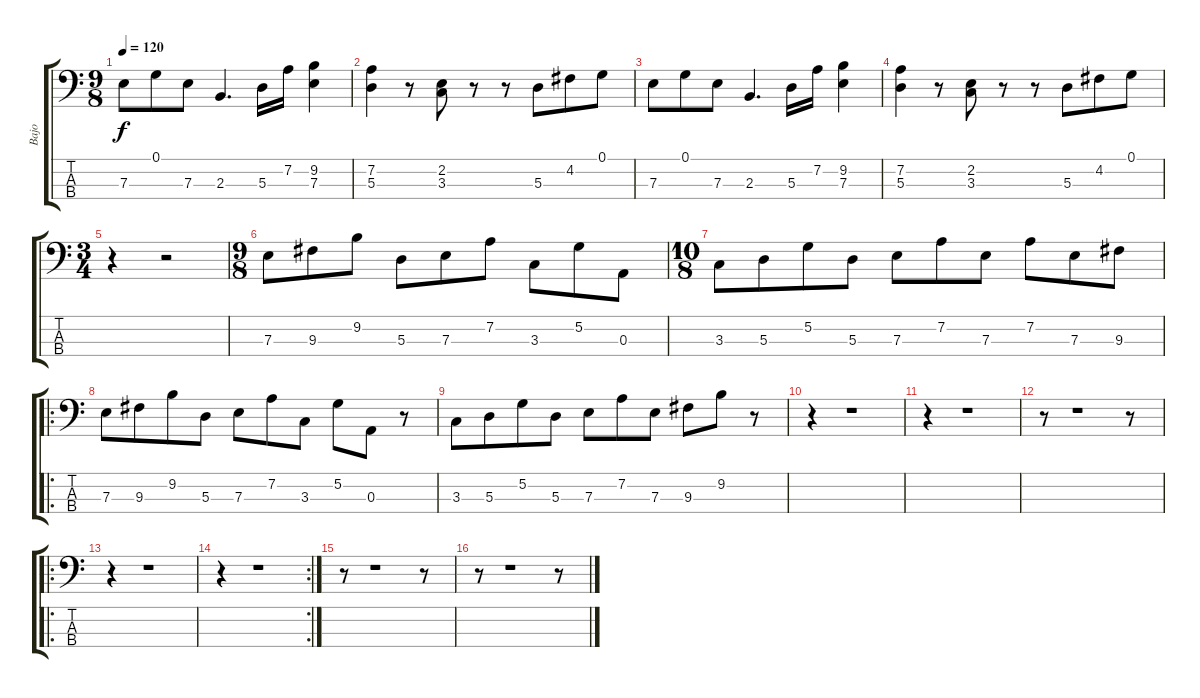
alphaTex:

\track ("Bajo" "Bajo") {instrument electricbassfinger}
\staff {score tabs}
\tuning (G2 D2 A1 E1) {hide}
\ts (9 8)
\tempo 120
\clef f4
\ks c
7.3.8{dy f} 0.1.8 7.3.8 2.3.4{d} 5.3.16 7.2.16 (9.2 7.3).4 |
(7.2 5.3).4 r.8 (2.2 3.3).8 r.8 r.8 5.3.8 4.2.8 0.1.8 |
7.3.8 0.1.8 7.3.8 2.3.4{d} 5.3.16 7.2.16 (9.2 7.3).4 |
(7.2 5.3).4 r.8 (2.2 3.3).8 r.8 r.8 5.3.8 4.2.8 0.1.8 |
\ts (3 4)
r.4 r.2 |
\ts (9 8)
7.3.8 9.3.8 9.2.8 5.3.8 7.3.8 7.2.8 3.3.8 5.2.8 0.3.8 |
\ts (10 8)
3.3.8 5.3.8 5.2.8 5.3.8 7.3.8 7.2.8 7.3.8 7.2.8 7.3.8 9.3.8 |
\ro
7.3.8 9.3.8 9.2.8 5.3.8 7.3.8 7.2.8 3.3.8 5.2.8 0.3.8 r.8 |
3.3.8 5.3.8 5.2.8 5.3.8 7.3.8 7.2.8 7.3.8 9.3.8 9.2.8 r.8 |
r.4 r.1 |
r.4 r.1 |
r.8 r.1 r.8 |
\ro
r.4 r.1 |
\rc 2
r.4 r.1 |
r.8 r.1 r.8 |
r.8 r.1 r.8
